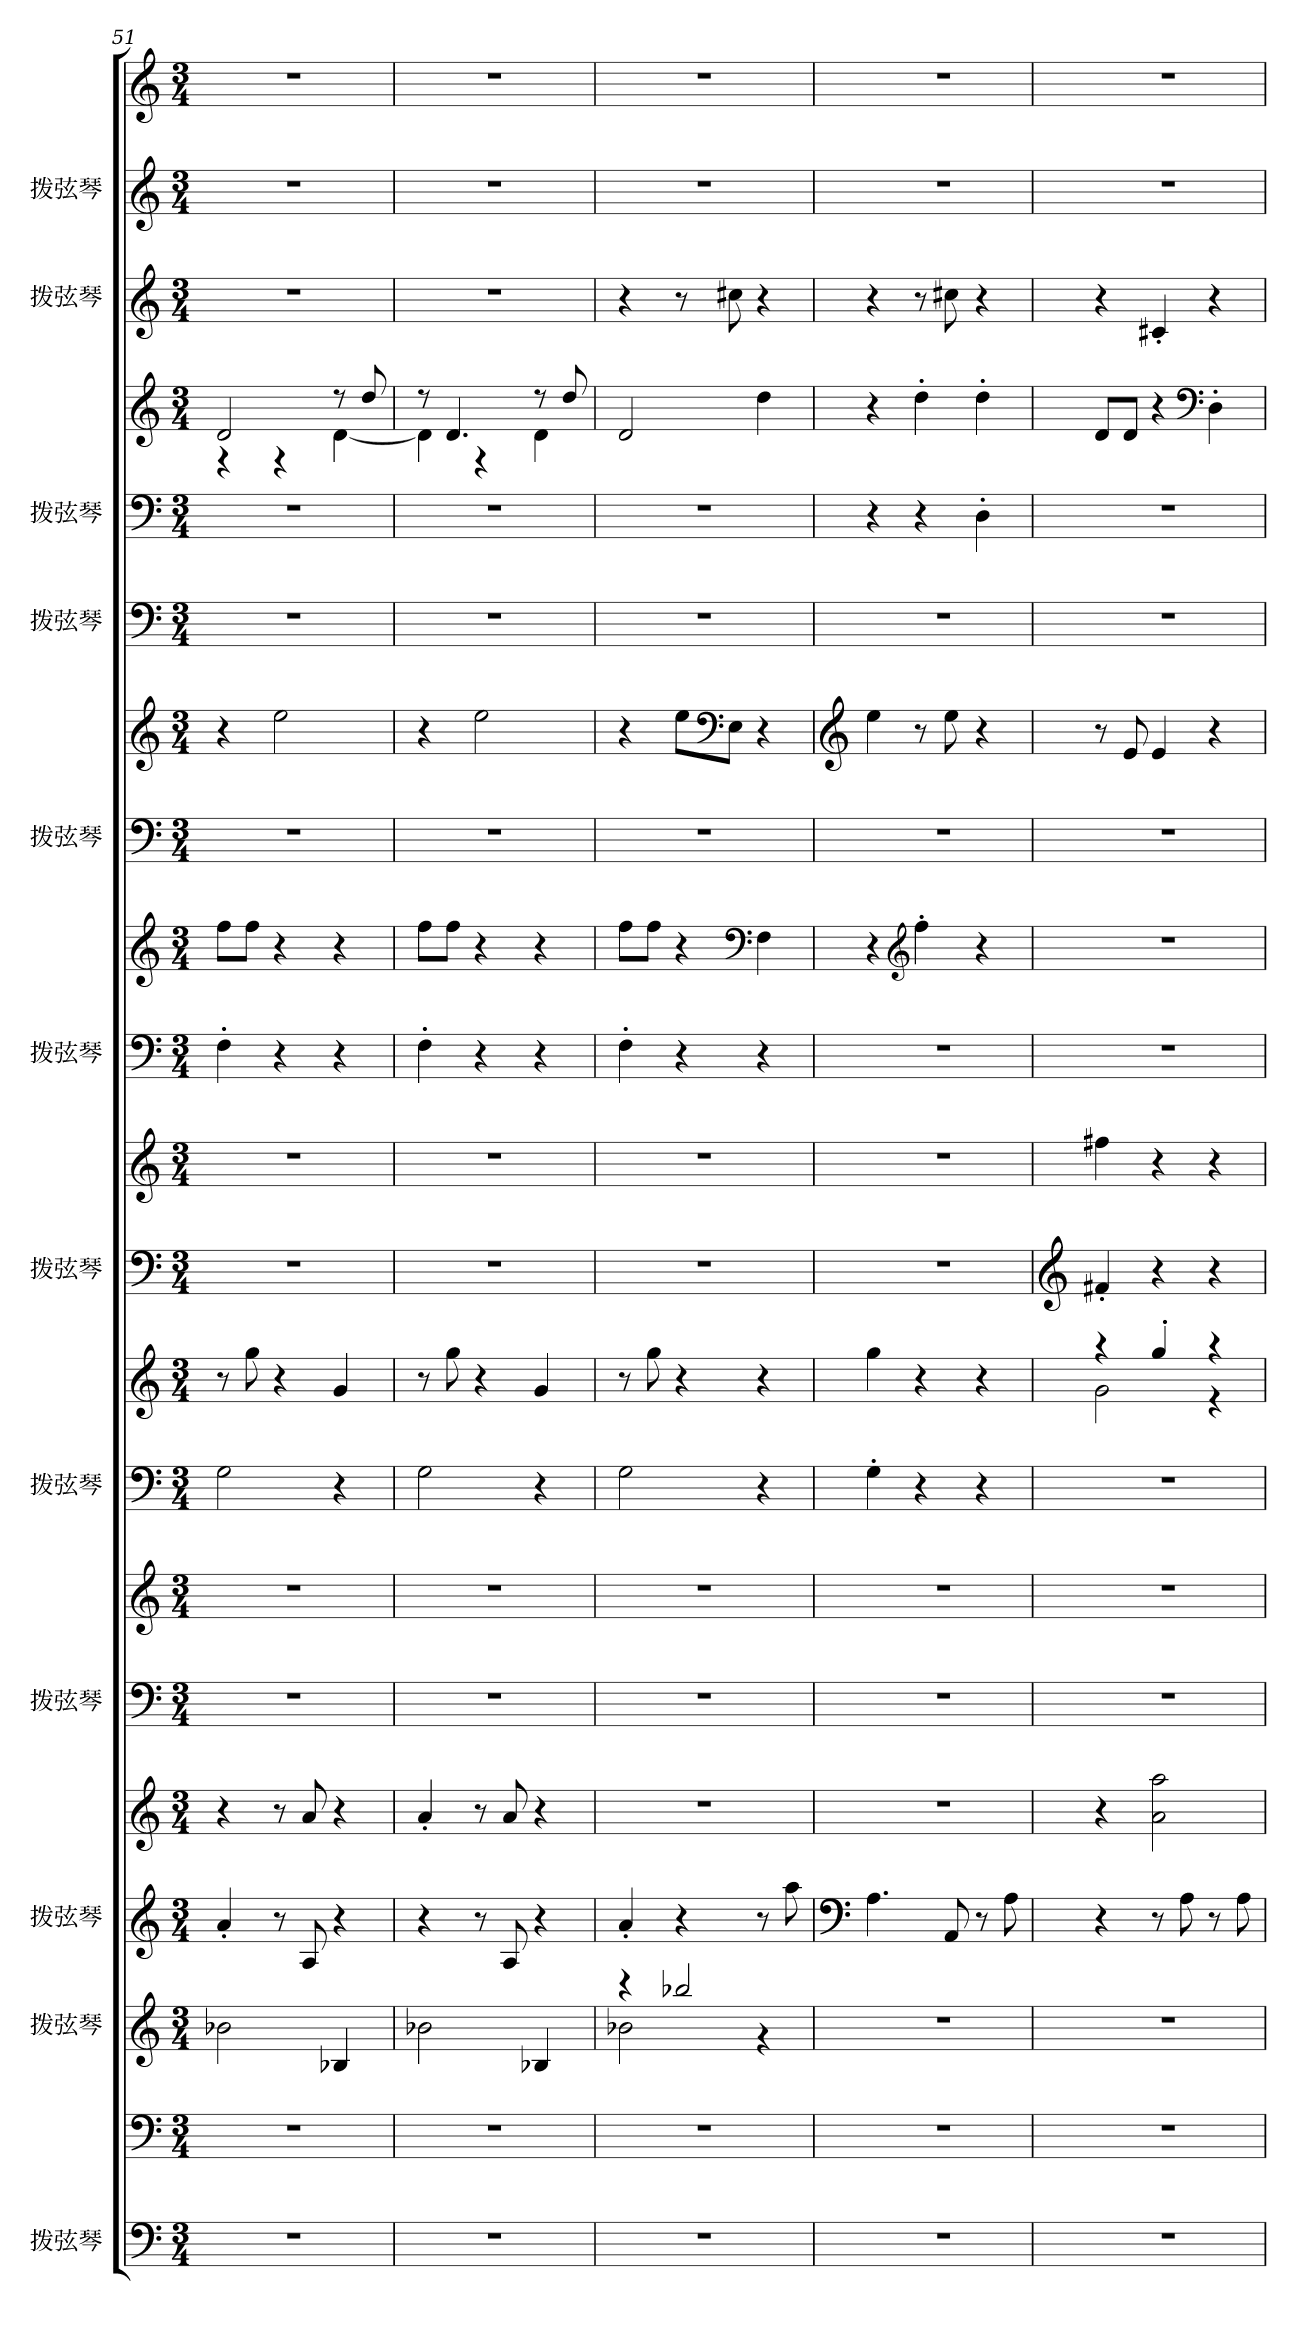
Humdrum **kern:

**kern	**kern	**kern	**kern	**kern	**kern	**kern	**kern	**kern	**kern	**kern	**kern	**kern	**kern	**kern	**kern	**kern	**kern	**kern	**kern	**kern
*part12	*part12	*part11	*part10	*part10	*part9	*part9	*part8	*part8	*part7	*part7	*part6	*part6	*part5	*part5	*part4	*part3	*part3	*part2	*part1	*part1
*staff21	*staff20	*staff19	*staff18	*staff17	*staff16	*staff15	*staff14	*staff13	*staff12	*staff11	*staff10	*staff9	*staff8	*staff7	*staff6	*staff5	*staff4	*staff3	*staff2	*staff1
*I"拨弦琴	*	*I"拨弦琴	*I"拨弦琴	*	*I"拨弦琴	*	*I"拨弦琴	*	*I"拨弦琴	*	*I"拨弦琴	*	*I"拨弦琴	*	*I"拨弦琴	*I"拨弦琴	*	*I"拨弦琴	*I"拨弦琴	*
*clefF4	*clefF4	*clefG2	*clefG2	*clefG2	*clefF4	*clefG2	*clefF4	*clefG2	*clefF4	*clefG2	*clefF4	*clefG2	*clefF4	*clefG2	*clefF4	*clefF4	*clefG2	*clefG2	*clefG2	*clefG2
*k[]	*k[]	*k[]	*k[]	*k[]	*k[]	*k[]	*k[]	*k[]	*k[]	*k[]	*k[]	*k[]	*k[]	*k[]	*k[]	*k[]	*k[]	*k[]	*k[]	*k[]
*M3/4	*M3/4	*M3/4	*M3/4	*M3/4	*M3/4	*M3/4	*M3/4	*M3/4	*M3/4	*M3/4	*M3/4	*M3/4	*M3/4	*M3/4	*M3/4	*M3/4	*M3/4	*M3/4	*M3/4	*M3/4
=51	=51	=51	=51	=51	=51	=51	=51	=51	=51	=51	=51	=51	=51	=51	=51	=51	=51	=51	=51	=51
*	*	*	*	*	*	*	*	*	*	*	*	*	*	*	*	*	*^	*	*	*
2.r	2.r	2b-X\	4a'/	4r	2.r	2.r	2G\	8r	2.r	2.r	4F'\	8ff\L	2.r	4r	2.r	2.r	2d/	4r	2.r	2.r	2.r
.	.	.	.	.	.	.	.	8gg\	.	.	.	8ff\J	.	.	.	.	.	.	.	.	.
.	.	.	8r	8r	.	.	.	4r	.	.	4r	4r	.	2ee\	.	.	.	4r	.	.	.
.	.	.	8A/	8a/	.	.	.	.	.	.	.	.	.	.	.	.	.	.	.	.	.
.	.	4B-X/	4r	4r	.	.	4r	4g/	.	.	4r	4r	.	.	.	.	8r	[4d\	.	.	.
.	.	.	.	.	.	.	.	.	.	.	.	.	.	.	.	.	8dd/	.	.	.	.
=52	=52	=52	=52	=52	=52	=52	=52	=52	=52	=52	=52	=52	=52	=52	=52	=52	=52	=52	=52	=52	=52
2.r	2.r	2b-X\	4r	4a'/	2.r	2.r	2G\	8r	2.r	2.r	4F'\	8ff\L	2.r	4r	2.r	2.r	8r	4d\]	2.r	2.r	2.r
.	.	.	.	.	.	.	.	8gg\	.	.	.	8ff\J	.	.	.	.	4.d/	.	.	.	.
.	.	.	8r	8r	.	.	.	4r	.	.	4r	4r	.	2ee\	.	.	.	4r	.	.	.
.	.	.	8A/	8a/	.	.	.	.	.	.	.	.	.	.	.	.	.	.	.	.	.
.	.	4B-X/	4r	4r	.	.	4r	4g/	.	.	4r	4r	.	.	.	.	8r	4d\	.	.	.
.	.	.	.	.	.	.	.	.	.	.	.	.	.	.	.	.	8dd/	.	.	.	.
*	*	*	*	*	*	*	*	*	*	*	*	*	*	*	*	*	*v	*v	*	*	*
=53	=53	=53	=53	=53	=53	=53	=53	=53	=53	=53	=53	=53	=53	=53	=53	=53	=53	=53	=53	=53
*	*	*^	*	*	*	*	*	*	*	*	*	*	*	*	*	*	*	*	*	*
2.r	2.r	4r	2b-X\	4a'/	2.r	2.r	2.r	2G\	8r	2.r	2.r	4F'\	8ff\L	2.r	4r	2.r	2.r	2d/	4r	2.r	2.r
.	.	.	.	.	.	.	.	.	8gg\	.	.	.	8ff\J	.	.	.	.	.	.	.	.
.	.	2bb-X/	.	4r	.	.	.	.	4r	.	.	4r	4r	.	8ee\L	.	.	.	8r	.	.
*	*	*	*	*	*	*	*	*	*	*	*	*	*	*	*clefF4	*	*	*	*	*	*
.	.	.	.	.	.	.	.	.	.	.	.	.	.	.	8E\J	.	.	.	8cc#X\	.	.
*	*	*	*	*	*	*	*	*	*	*	*	*	*clefF4	*	*	*	*	*	*	*	*
.	.	.	4r	8r	.	.	.	4r	4r	.	.	4r	4F\	.	4r	.	.	4dd\	4r	.	.
.	.	.	.	8aa\	.	.	.	.	.	.	.	.	.	.	.	.	.	.	.	.	.
*	*	*v	*v	*	*	*	*	*	*	*	*	*	*	*	*	*	*	*	*	*	*
!!LO:PB:g=z
=54	=54	=54	=54	=54	=54	=54	=54	=54	=54	=54	=54	=54	=54	=54	=54	=54	=54	=54	=54	=54
*	*	*	*clefF4	*	*	*	*	*	*	*	*	*	*	*clefG2	*	*	*	*	*	*
2.r	2.r	2.r	4.A\	2.r	2.r	2.r	4G'\	4gg\	2.r	2.r	2.r	4r	2.r	4ee\	2.r	4r	4r	4r	2.r	2.r
*	*	*	*	*	*	*	*	*	*	*	*	*clefG2	*	*	*	*	*	*	*	*
.	.	.	.	.	.	.	4r	4r	.	.	.	4ff'\	.	8r	.	4r	4dd'\	8r	.	.
.	.	.	8AA/	.	.	.	.	.	.	.	.	.	.	8ee\	.	.	.	8cc#X\	.	.
.	.	.	8r	.	.	.	4r	4r	.	.	.	4r	.	4r	.	4D'\	4dd'\	4r	.	.
.	.	.	8A\	.	.	.	.	.	.	.	.	.	.	.	.	.	.	.	.	.
=55	=55	=55	=55	=55	=55	=55	=55	=55	=55	=55	=55	=55	=55	=55	=55	=55	=55	=55	=55	=55
*	*	*	*	*	*	*	*	*	*clefG2	*	*	*	*	*	*	*	*	*	*	*
*	*	*	*	*	*	*	*	*^	*	*	*	*	*	*	*	*	*	*	*	*
2.r	2.r	2.r	4r	4r	2.r	2.r	2.r	4r	2g\	4f#X'/	4ff#X\	2.r	2.r	2.r	8r	2.r	2.r	8d/L	4r	2.r	2.r
.	.	.	.	.	.	.	.	.	.	.	.	.	.	.	8e/	.	.	8d/J	.	.	.
.	.	.	8r	2a\ 2aa\	.	.	.	4gg'/	.	4r	4r	.	.	.	4e/	.	.	4r	4c#X'/	.	.
.	.	.	8A\	.	.	.	.	.	.	.	.	.	.	.	.	.	.	.	.	.	.
*	*	*	*	*	*	*	*	*	*	*	*	*	*	*	*	*	*	*clefF4	*	*	*
.	.	.	8r	.	.	.	.	4r	4r	4r	4r	.	.	.	4r	.	.	4D'\	4r	.	.
.	.	.	8A\	.	.	.	.	.	.	.	.	.	.	.	.	.	.	.	.	.	.
*	*	*	*	*	*	*	*	*v	*v	*	*	*	*	*	*	*	*	*	*	*	*
=	=	=	=	=	=	=	=	=	=	=	=	=	=	=	=	=	=	=	=	=
*-	*-	*-	*-	*-	*-	*-	*-	*-	*-	*-	*-	*-	*-	*-	*-	*-	*-	*-	*-	*-
